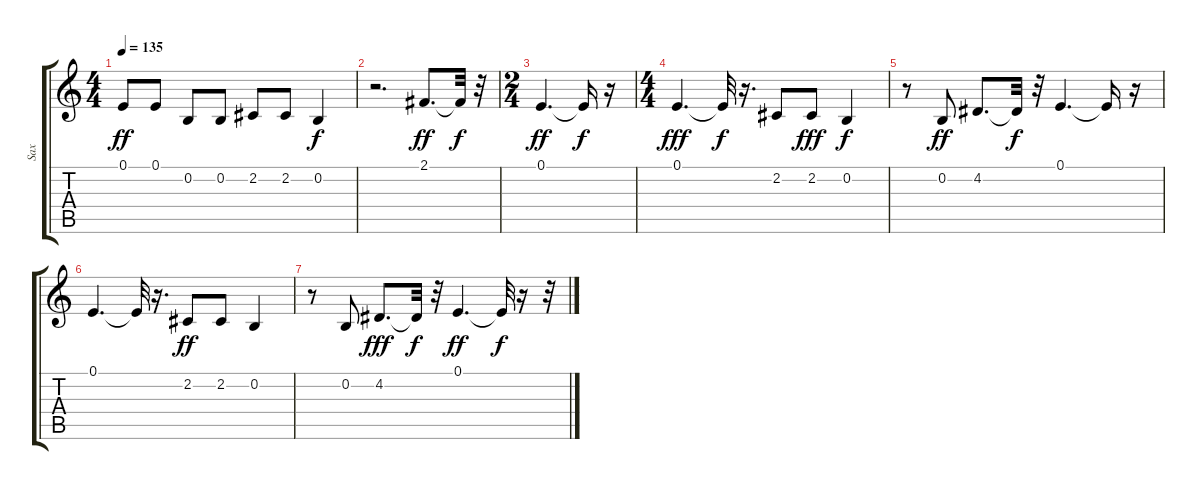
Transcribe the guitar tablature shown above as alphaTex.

\track ("Sax" "Sax") {instrument tenorsax}
\staff {score tabs}
\tuning (E4 B3 G3 D3 A2 E2) {hide}
\ts (4 4)
\tempo 135
\clef g2
\ks c
0.1.8{dy ff volume 8} 0.1.8{volume 8} 0.2.8{volume 8} 0.2.8{volume 8} 2.2.8{volume 8} 2.2.8{volume 8} 0.2.4{dy f volume 8} |
r.2{d} 2.1.8{d dy ff volume 6} 2.1{t}.32{dy f} r.32 |
\ts (2 4)
0.1.4{d dy ff volume 6} 0.1{t}.16{dy f} r.16 |
\ts (4 4)
0.1.4{d dy fff volume 5} 0.1{t}.32{dy f} r.16{d} 2.2.8{volume 4} 2.2.8{dy fff volume 4} 0.2.4{dy f volume 4} |
r.8 0.2.8{dy ff volume 4} 4.2.8{d volume 4} 4.2{t}.32{dy f} r.32 0.1.4{d volume 3} 0.1{t}.16 r.16 |
0.1.4{d volume 2} 0.1{t}.32 r.16{d} 2.2.8{dy ff volume 2} 2.2.8{volume 2} 0.2.4{volume 2} |
r.8 0.2.8{volume 1} 4.2.8{d dy fff volume 1} 4.2{t}.32{dy f} r.32 0.1.4{d dy ff volume 1} 0.1{t}.32{dy f} r.16 r.32
